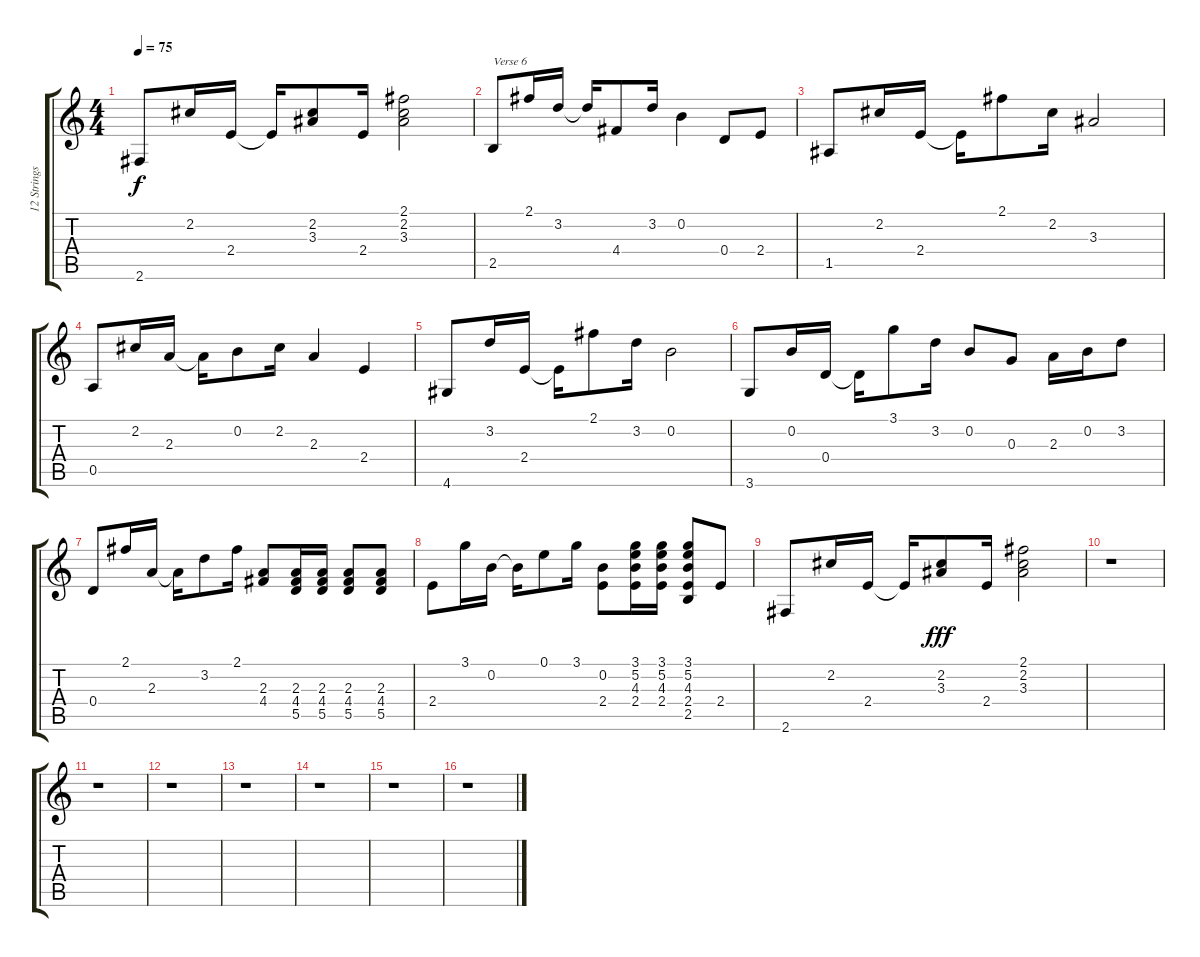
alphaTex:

\track ("12 Strings Capo 2nd" "12 Strings") {instrument acousticguitarsteel}
\staff {score tabs}
\tuning (E4 B3 G3 D3 A2 E2) {hide}
\ts (4 4)
\tempo 75
\clef g2
\ks c
2.6.8{dy f} 2.2.16 2.4.16 2.4{t}.16 (2.2 3.3).8 2.4.16 (2.1 2.2 3.3).2 |
2.5.8{txt "Verse 6"} 2.1.16 3.2.16 3.2{t}.16 4.4.8 3.2.16 0.2.4 0.4.8 2.4.8 |
1.5.8 2.2.16 2.4.16 2.4{t}.16 2.1.8 2.2.16 3.3.2 |
0.5.8 2.2.16 2.3.16 2.3{t}.16 0.2.8 2.2.16 2.3.4 2.4.4 |
4.6.8 3.2.16 2.4.16 2.4{t}.16 2.1.8 3.2.16 0.2.2 |
3.6.8 0.2.16 0.4.16 0.4{t}.16 3.1.8 3.2.16 0.2.8 0.3.8 2.3.16 0.2.16 3.2.8 |
0.4.8 2.1.16 2.3.16 2.3{t}.16 3.2.8 2.1.16 (2.3 4.4).8 (2.3 4.4 5.5).16 (2.3 4.4 5.5).16 (2.3 4.4 5.5).8 (2.3 4.4 5.5).8 |
2.4.8 3.1.16 0.2.16 0.2{t}.16 0.1.8 3.1.16 (0.2 2.4).8 (3.1 5.2 4.3 2.4).16 (3.1 5.2 4.3 2.4).16 (3.1 5.2 4.3 2.4 2.5).8 2.4.8 |
2.6.8 2.2.16 2.4.16 2.4{t}.16 (2.2 3.3).8{dy fff} 2.4.16 (2.1 2.2 3.3).2 |
r.1 |
r.1 |
r.1 |
r.1 |
r.1 |
r.1 |
r.1
